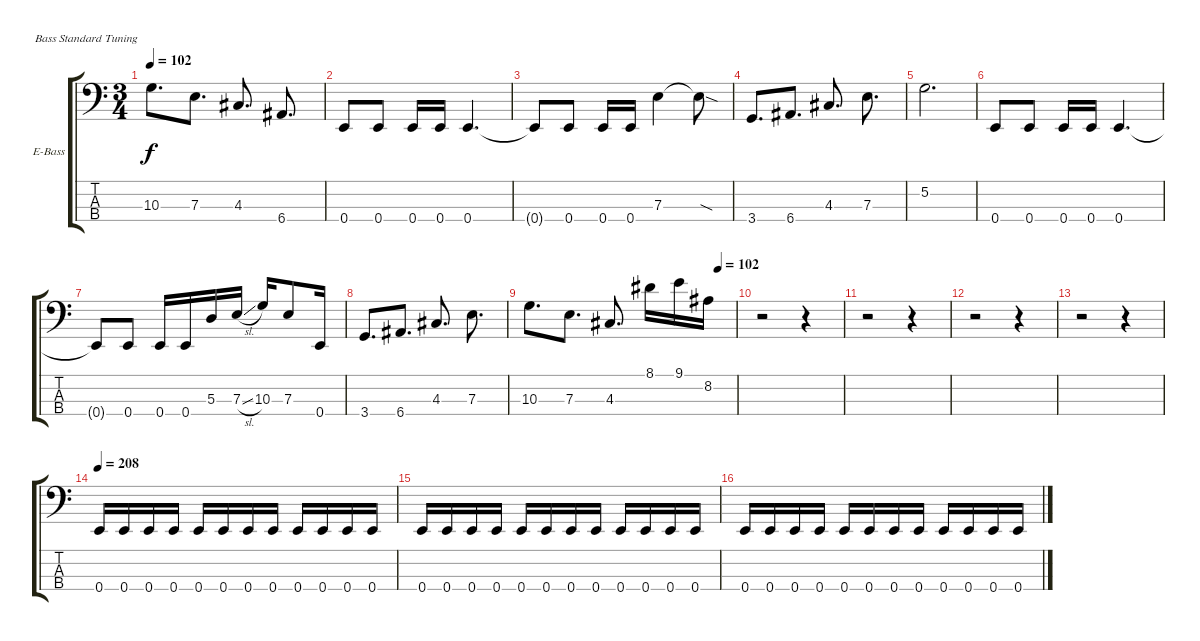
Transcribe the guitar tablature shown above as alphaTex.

\bracketExtendMode groupsimilarinstruments
\firstSystemTrackNameOrientation horizontal
\otherSystemsTrackNameOrientation horizontal
\track ("Bass" "E-Bass") {instrument electricbassfinger}
\staff {score tabs}
\tuning (G2 D2 A1 E1)
\ts (3 4)
\tempo 102
\clef f4
\ks c
10.3.8{d dy f} 7.3.8{d} 4.3.8{d} 6.4.8{d} |
0.4.8 0.4.8 0.4.16 0.4.16 0.4.4{d} |
0.4{t}.8 0.4.8 0.4.16 0.4.16 7.3.4 7.3{sod t}.8 |
3.4.8{d} 6.4.8{d} 4.3.8{d} 7.3.8{d} |
5.2.2{d} |
0.4.8 0.4.8 0.4.16 0.4.16 0.4.4{d} |
0.4{t}.8 0.4.8 0.4.16 0.4.16 5.3.16 7.3{sl}.16 10.3.16 7.3.8 0.4.16 |
3.4.8{d} 6.4.8{d} 4.3.8{d} 7.3.8{d} |
\tempo (102 0.916667)
10.3.8{d} 7.3.8{d} 4.3.8{d} 8.1.16 9.1.16 8.2.16 |
r.2 r.4 |
r.2 r.4 |
r.2 r.4 |
r.2 r.4 |
\tempo 208
0.4.16 0.4.16 0.4.16 0.4.16 0.4.16 0.4.16 0.4.16 0.4.16 0.4.16 0.4.16 0.4.16 0.4.16 |
0.4.16 0.4.16 0.4.16 0.4.16 0.4.16 0.4.16 0.4.16 0.4.16 0.4.16 0.4.16 0.4.16 0.4.16 |
0.4.16 0.4.16 0.4.16 0.4.16 0.4.16 0.4.16 0.4.16 0.4.16 0.4.16 0.4.16 0.4.16 0.4.16
